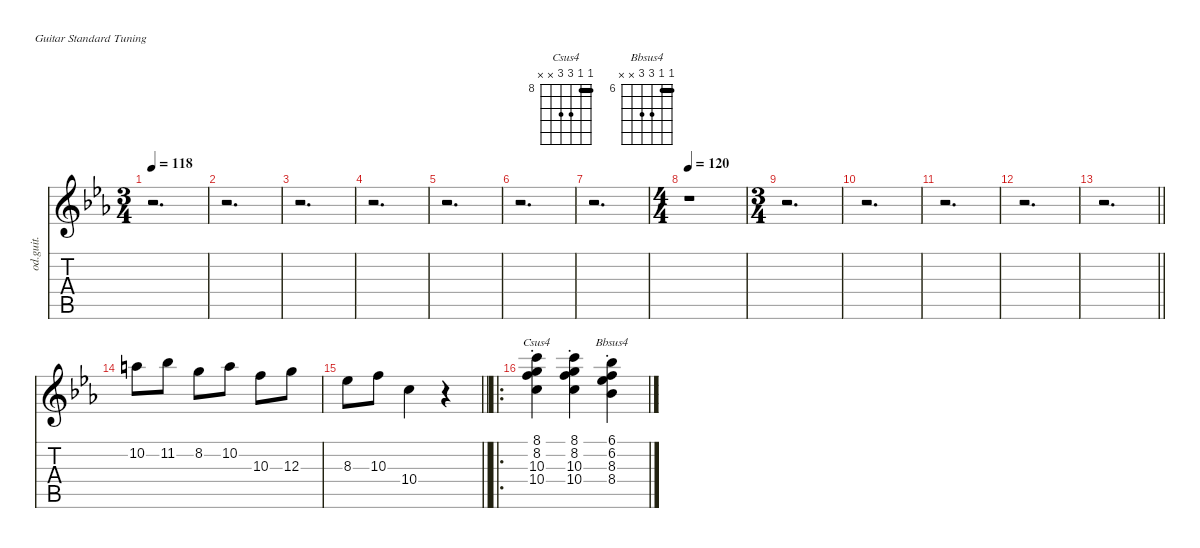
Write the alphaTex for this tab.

\defaultSystemsLayout 4
\hideDynamics
\bracketExtendMode nobrackets
\otherSystemsTrackNameOrientation horizontal
\track ("Electric Guitar" "od.guit.") {defaultSystemsLayout 8 instrument overdrivenguitar}
\staff {score tabs}
\tuning (E4 B3 G3 D3 A2 E2)
\chord ("Csus4" 8 8 10 10 x x) {firstfret 8 barre 8}
\chord ("Bbsus4" 6 6 8 8 x x) {firstfret 6 barre 6}
\ts (3 4)
\tempo 118
\clef g2
\ks eb
r.2{d dy f beam Down} |
r.2{d beam Down} |
r.2{d beam Down} |
r.2{d beam Down} |
r.2{d beam Down} |
r.2{d beam Down} |
r.2{d beam Down} |
\ts (4 4)
\beaming (8 2 2 2 2)
\tempo 120
r.1{beam Down} |
\ts (3 4)
\beaming (8 2 2 2)
r.2{d beam Down} |
r.2{d beam Down} |
r.2{d beam Down} |
r.2{d beam Down} |
\barLineRight lightlight
r.2{d beam Down} |
10.2{acc forcenatural}.8{beam Down} 11.2{acc b}.8{beam Down} 8.2{acc forcenatural}.8{beam Down} 10.2{acc forcenatural}.8{beam Down} 10.3{acc forcenatural}.8{beam Down} 12.3{acc forcenatural}.8{beam Down} |
\barLineRight lightlight
8.3{acc b}.8{beam Down} 10.3{acc forcenatural}.8{beam Down} 10.4{acc forcenatural}.4{beam Down} r.4{beam Down} |
\ro
(8.1{st acc forcenatural} 8.2{st acc forcenatural} 10.3{st acc forcenatural} 10.4{st acc forcenatural}).4{ch "Csus4" beam Down} (8.1{st acc forcenatural} 8.2{st acc forcenatural} 10.3{st acc forcenatural} 10.4{st acc forcenatural}).4{beam Down} (6.1{st acc b} 6.2{st acc forcenatural} 8.3{st acc b} 8.4{st acc b}).4{ch "Bbsus4" beam Down}
